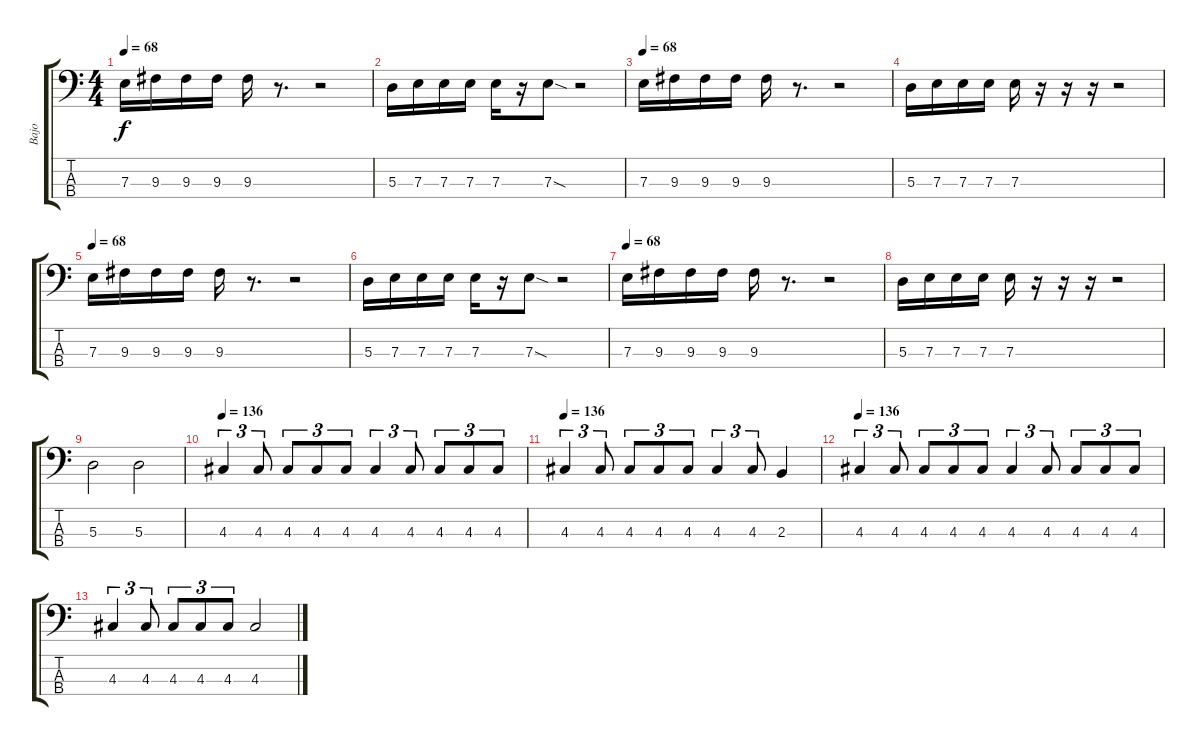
\track ("Bajo" "Bajo") {instrument fretlessbass}
\staff {score tabs}
\tuning (G2 D2 A1 E1) {hide}
\ts (4 4)
\tempo 68
\clef f4
\ks c
7.3.16{dy f} 9.3.16 9.3.16 9.3.16 9.3.16 r.8{d} r.2 |
5.3.16 7.3.16 7.3.16 7.3.16 7.3.16 r.16 7.3{sod}.8 r.2 |
\tempo 68
7.3.16 9.3.16 9.3.16 9.3.16 9.3.16 r.8{d} r.2 |
5.3.16 7.3.16 7.3.16 7.3.16 7.3.16 r.16 r.16 r.16 r.2 |
\tempo 68
7.3.16 9.3.16 9.3.16 9.3.16 9.3.16 r.8{d} r.2 |
5.3.16 7.3.16 7.3.16 7.3.16 7.3.16 r.16 7.3{sod}.8 r.2 |
\tempo 68
7.3.16 9.3.16 9.3.16 9.3.16 9.3.16 r.8{d} r.2 |
5.3.16 7.3.16 7.3.16 7.3.16 7.3.16 r.16 r.16 r.16 r.2 |
5.3.2 5.3.2 |
\tempo 136
4.3.4{tu (3 2)} 4.3.8{tu (3 2)} 4.3.8{tu (3 2)} 4.3.8{tu (3 2)} 4.3.8{tu (3 2)} 4.3.4{tu (3 2)} 4.3.8{tu (3 2)} 4.3.8{tu (3 2)} 4.3.8{tu (3 2)} 4.3.8{tu (3 2)} |
\tempo 136
4.3.4{tu (3 2)} 4.3.8{tu (3 2)} 4.3.8{tu (3 2)} 4.3.8{tu (3 2)} 4.3.8{tu (3 2)} 4.3.4{tu (3 2)} 4.3.8{tu (3 2)} 2.3.4 |
\tempo 136
4.3.4{tu (3 2) volume 0} 4.3.8{tu (3 2)} 4.3.8{tu (3 2)} 4.3.8{tu (3 2)} 4.3.8{tu (3 2)} 4.3.4{tu (3 2)} 4.3.8{tu (3 2)} 4.3.8{tu (3 2)} 4.3.8{tu (3 2)} 4.3.8{tu (3 2)} |
4.3.4{tu (3 2)} 4.3.8{tu (3 2)} 4.3.8{tu (3 2)} 4.3.8{tu (3 2)} 4.3.8{tu (3 2)} 4.3.2
